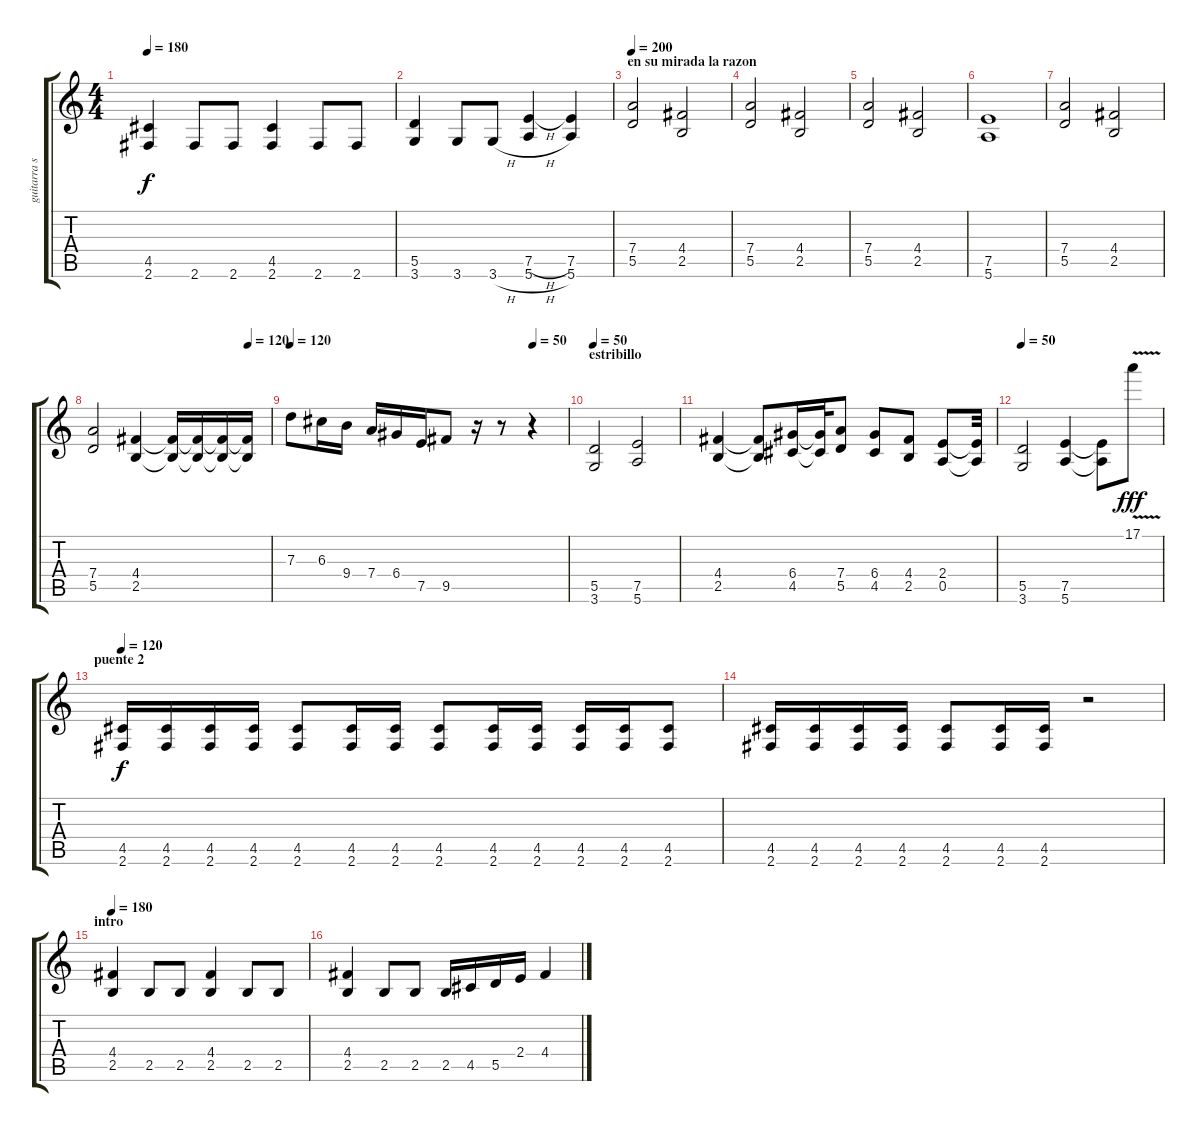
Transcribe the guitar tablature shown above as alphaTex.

\track ("guitarra solista" "guitarra s") {instrument overdrivenguitar}
\staff {score tabs}
\tuning (E4 B3 G3 D3 A2 E2) {hide}
\ts (4 4)
\tempo 180
\clef g2
\ks c
(4.5 2.6).4{dy f} 2.6.8 2.6.8 (4.5 2.6).4 2.6.8 2.6.8 |
(5.5 3.6).4 3.6.8 3.6{h}.8 (7.5{h} 5.6{h}).4 (7.5 5.6).4 |
\section ("" "en su mirada la razon")
\tempo 200
(7.4 5.5).2 (4.4 2.5).2 |
(7.4 5.5).2 (4.4 2.5).2 |
(7.4 5.5).2 (4.4 2.5).2 |
(7.5 5.6).1 |
(7.4 5.5).2 (4.4 2.5).2 |
\tempo (120 0.875)
(7.4 5.5).2 (4.4 2.5).4 (4.4{t} 2.5{t}).16 (4.4{t} 2.5{t}).16 (4.4{t} 2.5{t}).16 (4.4{t} 2.5{t}).16 |
\tempo 120
\tempo (50 0.875)
7.3.8 6.3.16 9.4.16 7.4.16 6.4.16 7.5.16 9.5.8 r.16 r.8 r.4 |
\section ("" "estribillo")
\tempo 50
(5.5 3.6).2 (7.5 5.6).2 |
(4.4 2.5).4 (4.4{t} 2.5{t}).8 (6.4 4.5).16 (6.4{t} 4.5{t}).32 (7.4 5.5).8 (6.4 4.5).8 (4.4 2.5).8 (2.4 0.5).8 (2.4{t} 0.5{t}).32 |
\tempo 50
(5.5 3.6).2 (7.5 5.6).4 (7.5{t} 5.6{t}).8 17.1{v}.8{dy fff} |
\section ("" "puente 2")
\tempo 120
(4.5 2.6).16{dy f} (4.5 2.6).16 (4.5 2.6).16 (4.5 2.6).16 (4.5 2.6).8 (4.5 2.6).16 (4.5 2.6).16 (4.5 2.6).8 (4.5 2.6).16 (4.5 2.6).16 (4.5 2.6).16 (4.5 2.6).16 (4.5 2.6).8 |
(4.5 2.6).16 (4.5 2.6).16 (4.5 2.6).16 (4.5 2.6).16 (4.5 2.6).8 (4.5 2.6).16 (4.5 2.6).16 r.2 |
\section ("" "intro")
\tempo 180
(4.4 2.5).4 2.5.8 2.5.8 (4.4 2.5).4 2.5.8 2.5.8 |
(4.4 2.5).4 2.5.8 2.5.8 2.5.16 4.5.16 5.5.16 2.4.16 4.4.4
